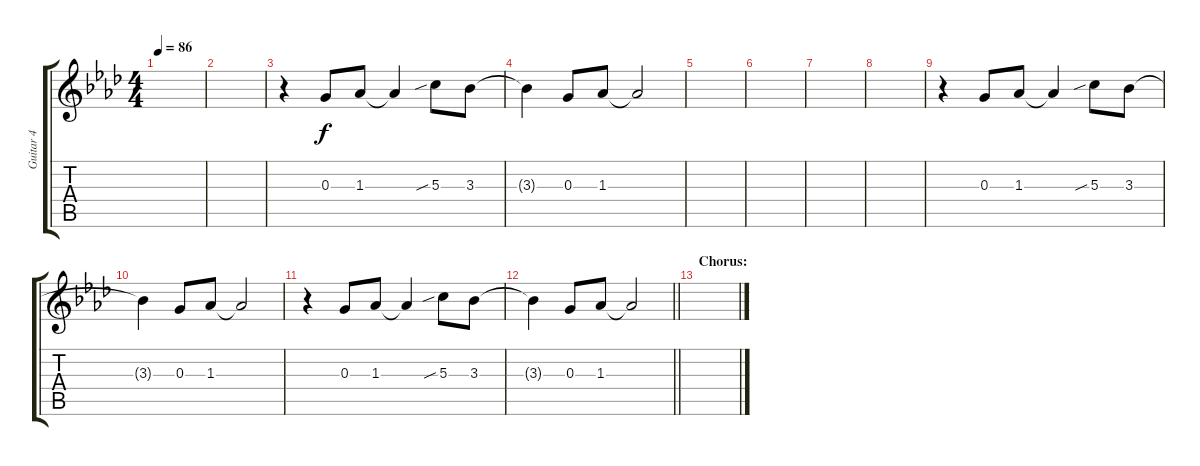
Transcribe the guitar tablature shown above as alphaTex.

\track ("Guitar 4" "Guitar 4") {instrument distortionguitar}
\staff {score tabs}
\tuning (E4 B3 G3 D3 A2 E2) {hide}
\ts (4 4)
\tempo 86
\clef g2
\ks ab
|
|
r.4 0.3.8 1.3.8 1.3{t}.4 5.3{sib}.8 3.3.8 |
3.3{t}.4 0.3.8 1.3.8 1.3{t}.2 |
|
|
|
|
r.4 0.3.8 1.3.8 1.3{t}.4 5.3{sib}.8 3.3.8 |
3.3{t}.4 0.3.8 1.3.8 1.3{t}.2 |
r.4 0.3.8 1.3.8 1.3{t}.4 5.3{sib}.8 3.3.8 |
\barLineRight lightlight
3.3{t}.4 0.3.8 1.3.8 1.3{t}.2 |
\section ("" "Chorus:")
